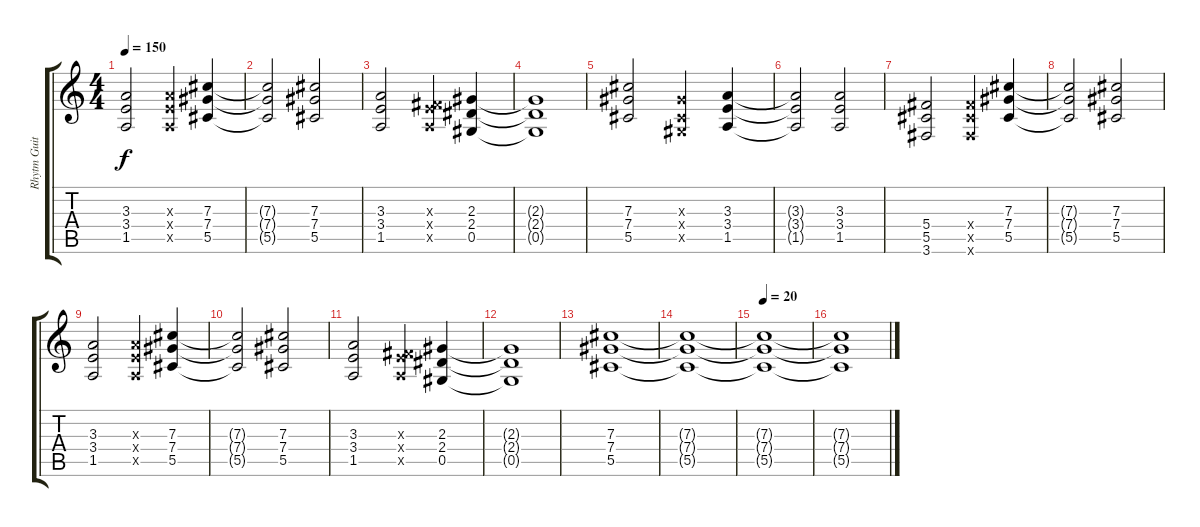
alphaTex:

\track ("Rhytm Guitar" "Rhytm Guit") {instrument distortionguitar}
\staff {score tabs}
\tuning (Eb4 Bb3 Gb3 Db3 Ab2 Eb2) {hide}
\ts (4 4)
\tempo 150
\clef g2
\ks c
(3.3 3.4 1.5).2{dy f} (3.3{x} 3.4{x} 1.5{x}).4 (7.3 7.4 5.5).4 |
(7.3{t} 7.4{t} 5.5{t}).2 (7.3 7.4 5.5).2 |
(3.3 3.4 1.5).2 (0.3{x} 3.4{x} 1.5{x}).4 (2.3 2.4 0.5).4 |
(2.3{t} 2.4{t} 0.5{t}).1 |
(7.3 7.4 5.5).2 (2.3{x} 0.4{x} 0.5{x}).4 (3.3 3.4 1.5).4 |
(3.3{t} 3.4{t} 1.5{t}).2 (3.3 3.4 1.5).2 |
(5.4 5.5 3.6).2 (5.4{x} 5.5{x} 3.6{x}).4 (7.3 7.4 5.5).4 |
(7.3{t} 7.4{t} 5.5{t}).2 (7.3 7.4 5.5).2 |
(3.3 3.4 1.5).2 (3.3{x} 3.4{x} 1.5{x}).4 (7.3 7.4 5.5).4 |
(7.3{t} 7.4{t} 5.5{t}).2 (7.3 7.4 5.5).2 |
(3.3 3.4 1.5).2 (0.3{x} 3.4{x} 1.5{x}).4 (2.3 2.4 0.5).4 |
(2.3{t} 2.4{t} 0.5{t}).1 |
(7.3 7.4 5.5).1 |
(7.3{t} 7.4{t} 5.5{t}).1 |
\tempo 20
(7.3{t} 7.4{t} 5.5{t}).1 |
(7.3{t} 7.4{t} 5.5{t}).1{volume 0}
